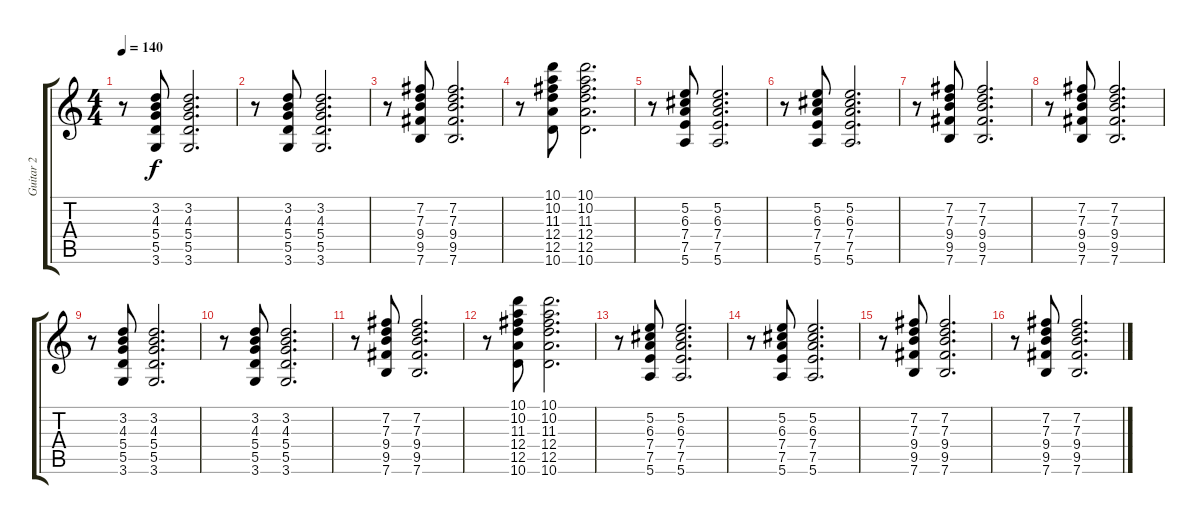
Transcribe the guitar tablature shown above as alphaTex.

\track ("Guitar 2" "Guitar 2") {instrument overdrivenguitar}
\staff {score tabs}
\tuning (E4 B3 G3 D3 A2 E2) {hide}
\ts (4 4)
\section ("" "")
\tempo 140
\clef g2
\ks c
r.8{dy f} (3.2 4.3 5.4 5.5 3.6).8 (3.2 4.3 5.4 5.5 3.6).2{d} |
r.8 (3.2 4.3 5.4 5.5 3.6).8 (3.2 4.3 5.4 5.5 3.6).2{d} |
r.8 (7.2 7.3 9.4 9.5 7.6).8 (7.2 7.3 9.4 9.5 7.6).2{d} |
r.8 (10.1 10.2 11.3 12.4 12.5 10.6).8 (10.1 10.2 11.3 12.4 12.5 10.6).2{d} |
r.8 (5.2 6.3 7.4 7.5 5.6).8 (5.2 6.3 7.4 7.5 5.6).2{d} |
r.8 (5.2 6.3 7.4 7.5 5.6).8 (5.2 6.3 7.4 7.5 5.6).2{d} |
r.8 (7.2 7.3 9.4 9.5 7.6).8 (7.2 7.3 9.4 9.5 7.6).2{d} |
r.8 (7.2 7.3 9.4 9.5 7.6).8 (7.2 7.3 9.4 9.5 7.6).2{d} |
r.8 (3.2 4.3 5.4 5.5 3.6).8 (3.2 4.3 5.4 5.5 3.6).2{d} |
r.8 (3.2 4.3 5.4 5.5 3.6).8 (3.2 4.3 5.4 5.5 3.6).2{d} |
r.8 (7.2 7.3 9.4 9.5 7.6).8 (7.2 7.3 9.4 9.5 7.6).2{d} |
r.8 (10.1 10.2 11.3 12.4 12.5 10.6).8 (10.1 10.2 11.3 12.4 12.5 10.6).2{d} |
r.8 (5.2 6.3 7.4 7.5 5.6).8 (5.2 6.3 7.4 7.5 5.6).2{d} |
r.8 (5.2 6.3 7.4 7.5 5.6).8 (5.2 6.3 7.4 7.5 5.6).2{d} |
r.8 (7.2 7.3 9.4 9.5 7.6).8 (7.2 7.3 9.4 9.5 7.6).2{d} |
r.8 (7.2 7.3 9.4 9.5 7.6).8 (7.2 7.3 9.4 9.5 7.6).2{d}
